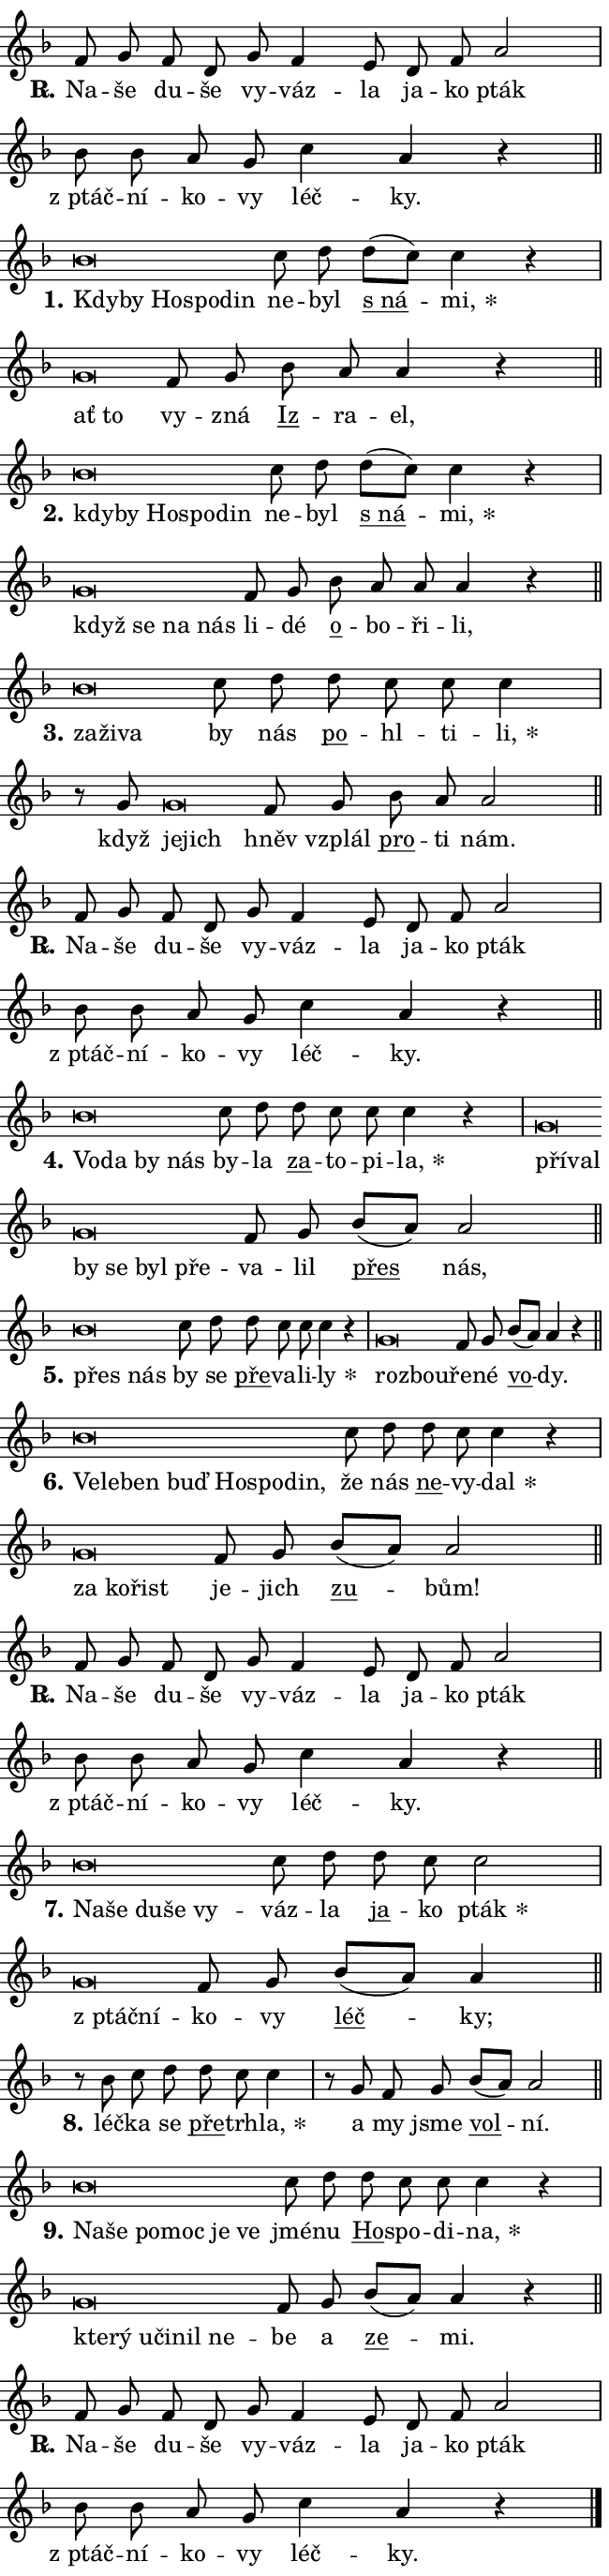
\version "2.24.0"
\header { tagline = "" }
\paper {
  indent = 0\cm
  top-margin = 0\cm
  right-margin = 0.13\cm % to fit lyric hyphens
  bottom-margin = 0\cm
  left-margin = 0\cm
  paper-width = 11\cm
  page-breaking = #ly:one-page-breaking
  system-system-spacing.basic-distance = #11
  score-system-spacing.basic-distance = #11
  ragged-last = ##f
}


%% Author: Thomas Morley
%% https://lists.gnu.org/archive/html/lilypond-user/2020-05/msg00002.html
#(define (line-position grob)
"Returns position of @var[grob} in current system:
   @code{'start}, if at first time-step
   @code{'end}, if at last time-step
   @code{'middle} otherwise
"
  (let* ((col (ly:item-get-column grob))
         (ln (ly:grob-object col 'left-neighbor))
         (rn (ly:grob-object col 'right-neighbor))
         (col-to-check-left (if (ly:grob? ln) ln col))
         (col-to-check-right (if (ly:grob? rn) rn col))
         (break-dir-left
           (and
             (ly:grob-property col-to-check-left 'non-musical #f)
             (ly:item-break-dir col-to-check-left)))
         (break-dir-right
           (and
             (ly:grob-property col-to-check-right 'non-musical #f)
             (ly:item-break-dir col-to-check-right))))
        (cond ((eqv? 1 break-dir-left) 'start)
              ((eqv? -1 break-dir-right) 'end)
              (else 'middle))))

#(define (tranparent-at-line-position vctor)
  (lambda (grob)
  "Relying on @code{line-position} select the relevant enry from @var{vctor}.
Used to determine transparency,"
    (case (line-position grob)
      ((end) (not (vector-ref vctor 0)))
      ((middle) (not (vector-ref vctor 1)))
      ((start) (not (vector-ref vctor 2))))))

noteHeadBreakVisibility =
#(define-music-function (break-visibility)(vector?)
"Makes @code{NoteHead}s transparent relying on @var{break-visibility}"
#{
  \override NoteHead.transparent =
    #(tranparent-at-line-position break-visibility)
#})

#(define delete-ledgers-for-transparent-note-heads
  (lambda (grob)
    "Reads whether a @code{NoteHead} is transparent.
If so this @code{NoteHead} is removed from @code{'note-heads} from
@var{grob}, which is supposed to be @code{LedgerLineSpanner}.
As a result ledgers are not printed for this @code{NoteHead}"
    (let* ((nhds-array (ly:grob-object grob 'note-heads))
           (nhds-list
             (if (ly:grob-array? nhds-array)
                 (ly:grob-array->list nhds-array)
                 '()))
           ;; Relies on the transparent-property being done before
           ;; Staff.LedgerLineSpanner.after-line-breaking is executed.
           ;; This is fragile ...
           (to-keep
             (remove
               (lambda (nhd)
                 (ly:grob-property nhd 'transparent #f))
               nhds-list)))
      ;; TODO find a better method to iterate over grob-arrays, similiar
      ;; to filter/remove etc for lists
      ;; For now rebuilt from scratch
      (set! (ly:grob-object grob 'note-heads)  '())
      (for-each
        (lambda (nhd)
          (ly:pointer-group-interface::add-grob grob 'note-heads nhd))
        to-keep))))

squashNotes = {
  \override NoteHead.X-extent = #'(-0.2 . 0.2)
  \override NoteHead.Y-extent = #'(-0.75 . 0)
  \override NoteHead.stencil =
    #(lambda (grob)
       (let ((pos (ly:grob-property grob 'staff-position)))
         (begin
           (if (< pos -7) (display "ERROR: Lower brevis then expected\n") (display ""))
           (if (<= pos -6) ly:text-interface::print ly:note-head::print))))
}
unSquashNotes = {
  \revert NoteHead.X-extent
  \revert NoteHead.Y-extent
  \revert NoteHead.stencil
}

hideNotes = \noteHeadBreakVisibility #begin-of-line-visible
unHideNotes = \noteHeadBreakVisibility #all-visible

% work-around for resetting accidentals
% https://lilypond.org/doc/v2.23/Documentation/notation/displaying-rhythms#unmetered-music
cadenzaMeasure = {
  \cadenzaOff
  \partial 1024 s1024
  \cadenzaOn
}

#(define-markup-command (accent layout props text) (markup?)
  "Underline accented syllable"
  (interpret-markup layout props
    #{\markup \override #'(offset . 4.3) \underline { #text }#}))

responsum = \markup \concat {
  "R" \hspace #-1.05 \path #0.1 #'((moveto 0 0.07) (lineto 0.9 0.8)) \hspace #0.05 "."
}

spaceSize = #0.6828661417322834 % exact space size for TeX Gyre Schola

\layout {
  \context {
    \Staff
    \remove "Time_signature_engraver"
    \override LedgerLineSpanner.after-line-breaking = #delete-ledgers-for-transparent-note-heads
  }
  \context {
    \Lyrics {
      \override LyricSpace.minimum-distance = \spaceSize
      \override LyricText.font-name = #"TeX Gyre Schola"
      \override LyricText.font-size = 1
      \override StanzaNumber.font-name = #"TeX Gyre Schola Bold"
      \override StanzaNumber.font-size = 1
    }
  }
  \context {
    \Score 
    \override NoteHead.text =
      #(lambda (grob) 
        (let ((pos (ly:grob-property grob 'staff-position)))
          #{\markup {
            \combine
              \halign #-0.55 \raise #(if (= pos -6) 0 0.5) \override #'(thickness . 2) \draw-line #'(3.2 . 0)
              \musicglyph "noteheads.sM1"
          }#}))
  }
}

% magnetic-lyrics.ily
%
%   written by
%     Jean Abou Samra <jean@abou-samra.fr>
%     Werner Lemberg <wl@gnu.org>
%
%   adapted by
%     Jiri Hon <jiri.hon@gmail.com>
%
% Version 2022-Apr-15

% https://www.mail-archive.com/lilypond-user@gnu.org/msg149350.html

#(define (Left_hyphen_pointer_engraver context)
   "Collect syllable-hyphen-syllable occurrences in lyrics and store
them in properties.  This engraver only looks to the left.  For
example, if the lyrics input is @code{foo -- bar}, it does the
following.

@itemize @bullet
@item
Set the @code{text} property of the @code{LyricHyphen} grob between
@q{foo} and @q{bar} to @code{foo}.

@item
Set the @code{left-hyphen} property of the @code{LyricText} grob with
text @q{foo} to the @code{LyricHyphen} grob between @q{foo} and
@q{bar}.
@end itemize

Use this auxiliary engraver in combination with the
@code{lyric-@/text::@/apply-@/magnetic-@/offset!} hook."
   (let ((hyphen #f)
         (text #f))
     (make-engraver
      (acknowledgers
       ((lyric-syllable-interface engraver grob source-engraver)
        (set! text grob)))
      (end-acknowledgers
       ((lyric-hyphen-interface engraver grob source-engraver)
        ;(when (not (grob::has-interface grob 'lyric-space-interface))
          (set! hyphen grob)));)
      ((stop-translation-timestep engraver)
       (when (and text hyphen)
         (ly:grob-set-object! text 'left-hyphen hyphen))
       (set! text #f)
       (set! hyphen #f)))))

#(define (lyric-text::apply-magnetic-offset! grob)
   "If the space between two syllables is less than the value in
property @code{LyricText@/.details@/.squash-threshold}, move the right
syllable to the left so that it gets concatenated with the left
syllable.

Use this function as a hook for
@code{LyricText@/.after-@/line-@/breaking} if the
@code{Left_@/hyphen_@/pointer_@/engraver} is active."
   (let ((hyphen (ly:grob-object grob 'left-hyphen #f)))
     (when hyphen
       (let ((left-text (ly:spanner-bound hyphen LEFT)))
         (when (grob::has-interface left-text 'lyric-syllable-interface)
           (let* ((common (ly:grob-common-refpoint grob left-text X))
                  (this-x-ext (ly:grob-extent grob common X))
                  (left-x-ext
                   (begin
                     ;; Trigger magnetism for left-text.
                     (ly:grob-property left-text 'after-line-breaking)
                     (ly:grob-extent left-text common X)))
                  ;; `delta` is the gap width between two syllables.
                  (delta (- (interval-start this-x-ext)
                            (interval-end left-x-ext)))
                  (details (ly:grob-property grob 'details))
                  (threshold (assoc-get 'squash-threshold details 0.2)))
             (when (< delta threshold)
               (let* (;; We have to manipulate the input text so that
                      ;; ligatures crossing syllable boundaries are not
                      ;; disabled.  For languages based on the Latin
                      ;; script this is essentially a beautification.
                      ;; However, for non-Western scripts it can be a
                      ;; necessity.
                      (lt (ly:grob-property left-text 'text))
                      (rt (ly:grob-property grob 'text))
                      (is-space (grob::has-interface hyphen 'lyric-space-interface))
                      (space (if is-space " " ""))
                      (extra-delta (if is-space spaceSize 0))
                      ;; Append new syllable.
                      (ltrt-space (if (and (string? lt) (string? rt))
                                (string-append lt space rt)
                                (make-concat-markup (list lt space rt))))
                      ;; Right-align `ltrt` to the right side.
                      (ltrt-space-markup (grob-interpret-markup
                               grob
                               (make-translate-markup
                                (cons (interval-length this-x-ext) 0)
                                (make-right-align-markup ltrt-space)))))
                 (begin
                   ;; Don't print `left-text`.
                   (ly:grob-set-property! left-text 'stencil #f)
                   ;; Set text and stencil (which holds all collected
                   ;; syllables so far) and shift it to the left.
                   (ly:grob-set-property! grob 'text ltrt-space)
                   (ly:grob-set-property! grob 'stencil ltrt-space-markup)
                   (ly:grob-translate-axis! grob (- (- delta extra-delta)) X))))))))))


#(define (lyric-hyphen::displace-bounds-first grob)
   ;; Make very sure this callback isn't triggered too early.
   (let ((left (ly:spanner-bound grob LEFT))
         (right (ly:spanner-bound grob RIGHT)))
     (ly:grob-property left 'after-line-breaking)
     (ly:grob-property right 'after-line-breaking)
     (ly:lyric-hyphen::print grob)))

squashThreshold = #0.4

\layout {
  \context {
    \Lyrics
    \consists #Left_hyphen_pointer_engraver
    \override LyricText.after-line-breaking =
      #lyric-text::apply-magnetic-offset!
    \override LyricHyphen.stencil = #lyric-hyphen::displace-bounds-first
    \override LyricText.details.squash-threshold = \squashThreshold
    \override LyricHyphen.minimum-distance = 0
    \override LyricHyphen.minimum-length = \squashThreshold
  }
}

squashText = \override LyricText.details.squash-threshold = 9999
unSquashText = \override LyricText.details.squash-threshold = \squashThreshold

leftText = \override LyricText.self-alignment-X = #LEFT
unLeftText = \revert LyricText.self-alignment-X

starOffset = #(lambda (grob) 
                (let ((x_offset (ly:self-alignment-interface::aligned-on-x-parent grob)))
                  (if (= x_offset 0) 0 (+ x_offset 1.2))))

star = #(define-music-function (syllable)(string?)
"Append star separator at the end of a syllable"
#{
  \once \override LyricText.X-offset = #starOffset
  \lyricmode { \markup {
    #syllable
    \override #'((font-name . "TeX Gyre Schola Bold")) \hspace #0.2 \lower #0.65 \larger "*"
  } }
#})

starAccent = #(define-music-function (syllable)(string?)
"Append star separator at the end of a syllable and make accent"
#{
  \once \override LyricText.X-offset = #starOffset
  \lyricmode { \markup {
    \accent #syllable
    \override #'((font-name . "TeX Gyre Schola Bold")) \hspace #0.2 \lower #0.65 \larger "*"
  } }
#})

breath = #(define-music-function (syllable)(string?)
"Append breathing indicator at the end of a syllable"
#{
  \lyricmode { \markup { #syllable "+" } }
#})

optionalBreath = #(define-music-function (syllable)(string?)
"Append optional breathing indicator at the end of a syllable"
#{
  \lyricmode { \markup { #syllable "(+)" } }
#})


\score {
    <<
        \new Voice = "melody" { \cadenzaOn \key f \major \relative { f'8 g f d g f4 e8 \bar "" d f a2 \cadenzaMeasure \bar "|" bes8 bes a g \bar "" c4 a r \cadenzaMeasure \bar "||" \break } }
        \new Lyrics \lyricsto "melody" { \lyricmode { \set stanza = \responsum
Na -- še du -- še vy -- váz -- la ja -- ko pták "z ptáč" -- ní -- ko -- vy léč -- ky. } }
    >>
    \layout {}
}

\score {
    <<
        \new Voice = "melody" { \cadenzaOn \key f \major \relative { \squashNotes bes'\breve*1/16 \hideNotes \breve*1/16 \bar "" \breve*1/16 \bar "" \breve*1/16 \breve*1/16 \bar "" \unHideNotes \unSquashNotes c8 d \bar "" d[( c)] c4 r \cadenzaMeasure \bar "|" \squashNotes g\breve*1/16 \hideNotes \breve*1/16 \bar "" \unHideNotes \unSquashNotes f8 g \bar "" bes a a4 r \cadenzaMeasure \bar "||" \break } }
        \new Lyrics \lyricsto "melody" { \lyricmode { \set stanza = "1."
\leftText Kdy -- \squashText by Ho -- spo -- din \unLeftText \unSquashText ne -- byl \markup \accent "s ná" -- \star mi, \leftText ať \squashText to \unLeftText \unSquashText vy -- zná \markup \accent Iz -- ra -- el, } }
    >>
    \layout {}
}

\score {
    <<
        \new Voice = "melody" { \cadenzaOn \key f \major \relative { \squashNotes bes'\breve*1/16 \hideNotes \breve*1/16 \bar "" \breve*1/16 \bar "" \breve*1/16 \breve*1/16 \bar "" \unHideNotes \unSquashNotes c8 d \bar "" d[( c)] c4 r \cadenzaMeasure \bar "|" \squashNotes g\breve*1/16 \hideNotes \breve*1/16 \bar "" \breve*1/16 \breve*1/16 \bar "" \unHideNotes \unSquashNotes f8 g \bar "" bes a a a4 r \cadenzaMeasure \bar "||" \break } }
        \new Lyrics \lyricsto "melody" { \lyricmode { \set stanza = "2."
\leftText kdy -- \squashText by Ho -- spo -- din \unLeftText \unSquashText ne -- byl \markup \accent "s ná" -- \star mi, \leftText když \squashText se na nás \unLeftText \unSquashText li -- dé \markup \accent o -- bo -- ři -- li, } }
    >>
    \layout {}
}

\score {
    <<
        \new Voice = "melody" { \cadenzaOn \key f \major \relative { \squashNotes bes'\breve*1/16 \hideNotes \breve*1/16 \breve*1/16 \bar "" \unHideNotes \unSquashNotes c8 d \bar "" d c c c4 \cadenzaMeasure \bar "|" r8 g8 \squashNotes g\breve*1/16 \hideNotes \breve*1/16 \bar "" \unHideNotes \unSquashNotes f8 g \bar "" bes a a2 \cadenzaMeasure \bar "||" \break } }
        \new Lyrics \lyricsto "melody" { \lyricmode { \set stanza = "3."
\leftText za -- \squashText ži -- va \unLeftText \unSquashText by nás \markup \accent po -- hl -- ti -- \star li, když \leftText je -- \squashText jich \unLeftText \unSquashText hněv vzplál \markup \accent pro -- ti nám. } }
    >>
    \layout {}
}

\score {
    <<
        \new Voice = "melody" { \cadenzaOn \key f \major \relative { f'8 g f d g f4 e8 \bar "" d f a2 \cadenzaMeasure \bar "|" bes8 bes a g \bar "" c4 a r \cadenzaMeasure \bar "||" \break } }
        \new Lyrics \lyricsto "melody" { \lyricmode { \set stanza = \responsum
Na -- še du -- še vy -- váz -- la ja -- ko pták "z ptáč" -- ní -- ko -- vy léč -- ky. } }
    >>
    \layout {}
}

\score {
    <<
        \new Voice = "melody" { \cadenzaOn \key f \major \relative { \squashNotes bes'\breve*1/16 \hideNotes \breve*1/16 \bar "" \breve*1/16 \breve*1/16 \bar "" \unHideNotes \unSquashNotes c8 d \bar "" d c c c4 r \cadenzaMeasure \bar "|" \squashNotes g\breve*1/16 \hideNotes \breve*1/16 \bar "" \breve*1/16 \bar "" \breve*1/16 \bar "" \breve*1/16 \breve*1/16 \bar "" \unHideNotes \unSquashNotes f8 g \bar "" bes[( a)] a2 \cadenzaMeasure \bar "||" \break } }
        \new Lyrics \lyricsto "melody" { \lyricmode { \set stanza = "4."
\leftText Vo -- \squashText da by nás \unLeftText \unSquashText by -- la \markup \accent za -- to -- pi -- \star la, \leftText pří -- \squashText val by se byl pře -- \unLeftText \unSquashText va -- lil \markup \accent přes nás, } }
    >>
    \layout {}
}

\score {
    <<
        \new Voice = "melody" { \cadenzaOn \key f \major \relative { \squashNotes bes'\breve*1/16 \hideNotes \breve*1/16 \bar "" \unHideNotes \unSquashNotes c8 d \bar "" d c c c4 r \cadenzaMeasure \bar "|" \squashNotes g\breve*1/16 \hideNotes \breve*1/16 \bar "" \unHideNotes \unSquashNotes f8 g \bar "" bes[( a)] a4 r \cadenzaMeasure \bar "||" \break } }
        \new Lyrics \lyricsto "melody" { \lyricmode { \set stanza = "5."
\leftText přes \squashText nás \unLeftText \unSquashText by se \markup \accent pře -- va -- li -- \star ly \leftText roz -- \squashText bou -- \unLeftText \unSquashText ře -- né \markup \accent vo -- dy. } }
    >>
    \layout {}
}

\score {
    <<
        \new Voice = "melody" { \cadenzaOn \key f \major \relative { \squashNotes bes'\breve*1/16 \hideNotes \breve*1/16 \bar "" \breve*1/16 \bar "" \breve*1/16 \bar "" \breve*1/16 \bar "" \breve*1/16 \breve*1/16 \bar "" \unHideNotes \unSquashNotes c8 d \bar "" d c c4 r \cadenzaMeasure \bar "|" \squashNotes g\breve*1/16 \hideNotes \breve*1/16 \breve*1/16 \bar "" \unHideNotes \unSquashNotes f8 g \bar "" bes[( a)] a2 \cadenzaMeasure \bar "||" \break } }
        \new Lyrics \lyricsto "melody" { \lyricmode { \set stanza = "6."
\leftText Ve -- \squashText le -- ben buď Ho -- spo -- din, \unLeftText \unSquashText že nás \markup \accent ne -- vy -- \star dal \leftText za \squashText ko -- řist \unLeftText \unSquashText je -- jich \markup \accent zu -- bům! } }
    >>
    \layout {}
}

\score {
    <<
        \new Voice = "melody" { \cadenzaOn \key f \major \relative { f'8 g f d g f4 e8 \bar "" d f a2 \cadenzaMeasure \bar "|" bes8 bes a g \bar "" c4 a r \cadenzaMeasure \bar "||" \break } }
        \new Lyrics \lyricsto "melody" { \lyricmode { \set stanza = \responsum
Na -- še du -- še vy -- váz -- la ja -- ko pták "z ptáč" -- ní -- ko -- vy léč -- ky. } }
    >>
    \layout {}
}

\score {
    <<
        \new Voice = "melody" { \cadenzaOn \key f \major \relative { \squashNotes bes'\breve*1/16 \hideNotes \breve*1/16 \bar "" \breve*1/16 \bar "" \breve*1/16 \breve*1/16 \bar "" \unHideNotes \unSquashNotes c8 d \bar "" d c c2 \cadenzaMeasure \bar "|" \squashNotes g\breve*1/16 \hideNotes \breve*1/16 \bar "" \unHideNotes \unSquashNotes f8 g \bar "" bes[( a)] a4 \cadenzaMeasure \bar "||" \break } }
        \new Lyrics \lyricsto "melody" { \lyricmode { \set stanza = "7."
\leftText Na -- \squashText še du -- še vy -- \unLeftText \unSquashText váz -- la \markup \accent ja -- ko \star pták \leftText "z ptáč" -- \squashText ní -- \unLeftText \unSquashText ko -- vy \markup \accent léč -- ky; } }
    >>
    \layout {}
}

\score {
    <<
        \new Voice = "melody" { \cadenzaOn \key f \major \relative { r8 bes' c8 d \bar "" d c c4 \cadenzaMeasure \bar "|" r8 g8 f8 g \bar "" bes[( a)] a2 \cadenzaMeasure \bar "||" \break } }
        \new Lyrics \lyricsto "melody" { \lyricmode { \set stanza = "8."
léč -- ka se \markup \accent pře -- trh -- \star la, a my jsme \markup \accent vol -- ní. } }
    >>
    \layout {}
}

\score {
    <<
        \new Voice = "melody" { \cadenzaOn \key f \major \relative { \squashNotes bes'\breve*1/16 \hideNotes \breve*1/16 \bar "" \breve*1/16 \bar "" \breve*1/16 \bar "" \breve*1/16 \breve*1/16 \bar "" \unHideNotes \unSquashNotes c8 d \bar "" d c c c4 r \cadenzaMeasure \bar "|" \squashNotes g\breve*1/16 \hideNotes \breve*1/16 \bar "" \breve*1/16 \bar "" \breve*1/16 \bar "" \breve*1/16 \breve*1/16 \bar "" \unHideNotes \unSquashNotes f8 g \bar "" bes[( a)] a4 r \cadenzaMeasure \bar "||" \break } }
        \new Lyrics \lyricsto "melody" { \lyricmode { \set stanza = "9."
\leftText Na -- \squashText še po -- moc je ve \unLeftText \unSquashText jmé -- nu \markup \accent Ho -- spo -- di -- \star na, \leftText kte -- \squashText rý u -- či -- nil ne -- \unLeftText \unSquashText be a \markup \accent ze -- mi. } }
    >>
    \layout {}
}

\score {
    <<
        \new Voice = "melody" { \cadenzaOn \key f \major \relative { f'8 g f d g f4 e8 \bar "" d f a2 \cadenzaMeasure \bar "|" bes8 bes a g \bar "" c4 a r \cadenzaMeasure \bar "||" \break } \bar "|." }
        \new Lyrics \lyricsto "melody" { \lyricmode { \set stanza = \responsum
Na -- še du -- še vy -- váz -- la ja -- ko pták "z ptáč" -- ní -- ko -- vy léč -- ky. } }
    >>
    \layout {}
}
